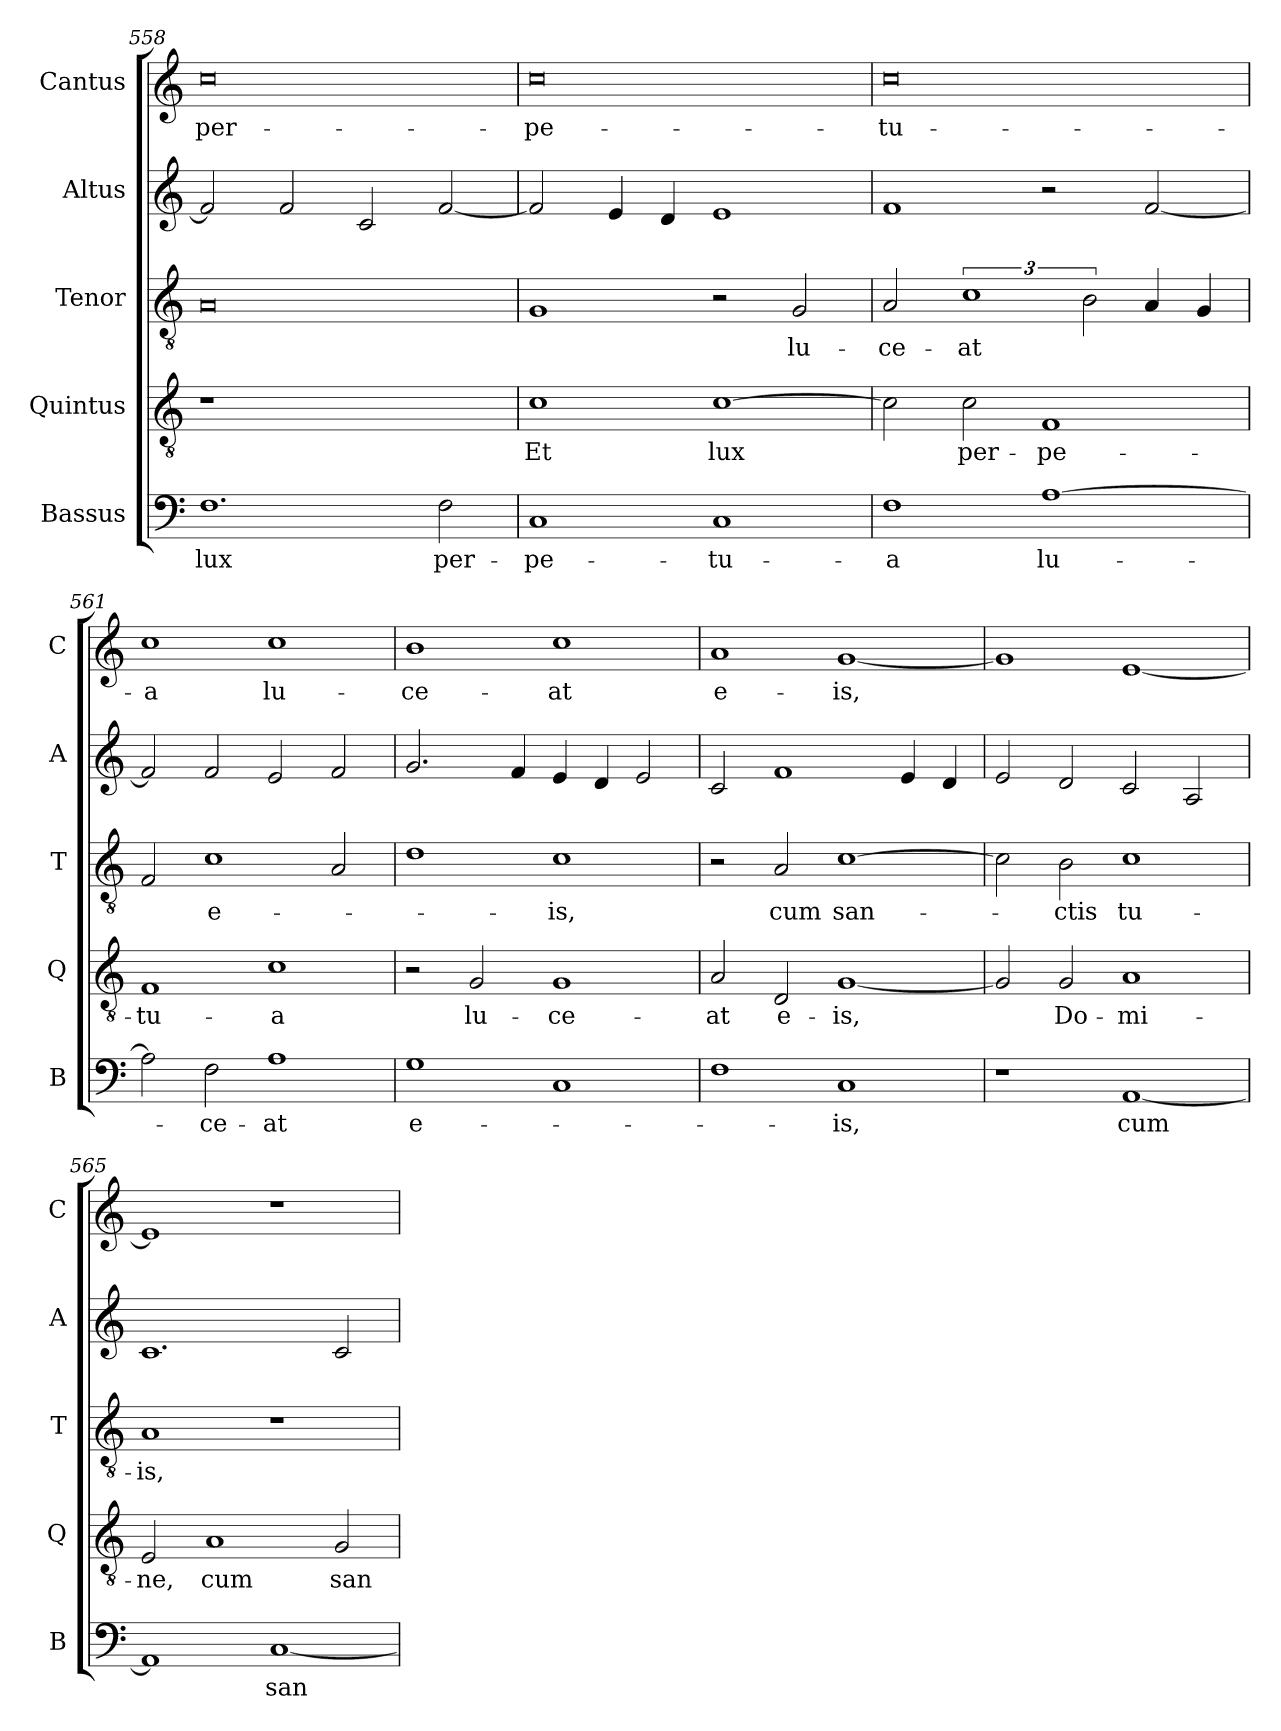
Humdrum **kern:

**kern	**text	**kern	**text	**kern	**text	**kern	**kern	**text
*part5	*part5	*part4	*part4	*part3	*part3	*part2	*part1	*part1
*staff5	*staff5	*staff4	*staff4	*staff3	*staff3	*staff2	*staff1	*staff1
*I"Bassus	*	*I"Quintus	*	*I"Tenor	*	*I"Altus	*I"Cantus	*
*I'B	*	*I'Q	*	*I'T	*	*I'A	*I'C	*
*clefF4	*	*clefGv2	*	*clefGv2	*	*clefG2	*clefG2	*
*k[]	*	*k[]	*	*k[]	*	*k[]	*k[]	*
*C:	*	*C:	*	*C:	*	*C:	*C:	*
=558	=558	=558	=558	=558	=558	=558	=558	=558
!	!LO:LY:b	!	!	!	!	!	!	!LO:LY:b
1.F	lux	1r	.	0A	.	2f/]	0cc	per-
.	.	.	.	.	.	2f/	.	.
.	.	1ryy	.	.	.	2c/	.	.
!	!LO:LY:b	!	!	!	!	!	!	!
2F\	per-	.	.	.	.	[2f/	.	.
=559	=559	=559	=559	=559	=559	=559	=559	=559
!	!LO:LY:b	!	!LO:LY:b	!	!	!	!	!LO:LY:b
1C	-pe-	1c	Et	1G	.	2f/]	0cc	-pe-
.	.	.	.	.	.	4e/	.	.
.	.	.	.	.	.	4d/	.	.
!	!LO:LY:b	!	!LO:LY:b	!	!	!	!	!
1C	-tu-	[1c	lux	2r	.	1e	.	.
!	!	!	!	!	!LO:LY:b	!	!	!
.	.	.	.	2G/	lu-	.	.	.
=560	=560	=560	=560	=560	=560	=560	=560	=560
!	!LO:LY:b	!	!	!	!LO:LY:b	!	!	!LO:LY:b
1F	-a	2c\]	.	2A/	-ce-	1f	0cc	-tu-
!	!	!	!LO:LY:b	!	!LO:LY:b	!	!	!
.	.	2c\	per-	3%2c	-at	.	.	.
!	!LO:LY:b	!	!LO:LY:b	!	!	!	!	!
[1A	lu-	1F	-pe-	.	.	2r	.	.
.	.	.	.	3B\	.	.	.	.
.	.	.	.	4A/	.	[2f/	.	.
.	.	.	.	4G/	.	.	.	.
=561	=561	=561	=561	=561	=561	=561	=561	=561
!	!	!	!LO:LY:b	!	!	!	!	!LO:LY:b
2A\]	.	1F	-tu-	2F/	.	2f/]	1cc	-a
!	!LO:LY:b	!	!	!	!LO:LY:b	!	!	!
2F\	-ce-	.	.	1c	e-	2f/	.	.
!	!LO:LY:b	!	!LO:LY:b	!	!	!	!	!LO:LY:b
1A	-at	1c	-a	.	.	2e/	1cc	lu-
.	.	.	.	2A/	.	2f/	.	.
!!LO:LB:g=z
=562	=562	=562	=562	=562	=562	=562	=562	=562
!	!LO:LY:b	!	!	!	!	!	!	!LO:LY:b
1G	e-	2r	.	1d	.	2.g/	1b	-ce-
!	!	!	!LO:LY:b	!	!	!	!	!
.	.	2G/	lu-	.	.	.	.	.
.	.	.	.	.	.	4f/	.	.
!	!	!	!LO:LY:b	!	!LO:LY:b	!	!	!LO:LY:b
1C	.	1G	-ce-	1c	-is,	4e/	1cc	-at
.	.	.	.	.	.	4d/	.	.
.	.	.	.	.	.	2e/	.	.
=563	=563	=563	=563	=563	=563	=563	=563	=563
!	!	!	!LO:LY:b	!	!	!	!	!LO:LY:b
1F	.	2A/	-at	2r	.	2c/	1a	e-
!	!	!	!LO:LY:b	!	!LO:LY:b	!	!	!
.	.	2D/	e-	2A/	cum	1f	.	.
!	!LO:LY:b	!	!LO:LY:b	!	!LO:LY:b	!	!	!LO:LY:b
1C	-is,	[1G	-is,	[1c	san-	.	[1g	-is,
.	.	.	.	.	.	4e/	.	.
.	.	.	.	.	.	4d/	.	.
=564	=564	=564	=564	=564	=564	=564	=564	=564
1r	.	2G/]	.	2c\]	.	2e/	1g]	.
!	!	!	!LO:LY:b	!	!LO:LY:b	!	!	!
.	.	2G/	Do-	2B\	-ctis	2d/	.	.
!	!LO:LY:b	!	!LO:LY:b	!	!LO:LY:b	!	!	!
[1AA	cum	1A	-mi-	1c	tu-	2c/	[1e	.
.	.	.	.	.	.	2A/	.	.
=565	=565	=565	=565	=565	=565	=565	=565	=565
!	!	!	!LO:LY:b	!	!LO:LY:b	!	!	!
1AA]	.	2E/	-ne,	1A	-is,	1.c	1e]	.
!	!	!	!LO:LY:b	!	!	!	!	!
.	.	1A	cum	.	.	.	.	.
!	!LO:LY:b	!	!	!	!	!	!	!
[1C	san-	.	.	1r	.	.	1r	.
!	!	!	!LO:LY:b	!	!	!	!	!
.	.	2G/	san-	.	.	2c/	.	.
=	=	=	=	=	=	=	=	=
*-	*-	*-	*-	*-	*-	*-	*-	*-
